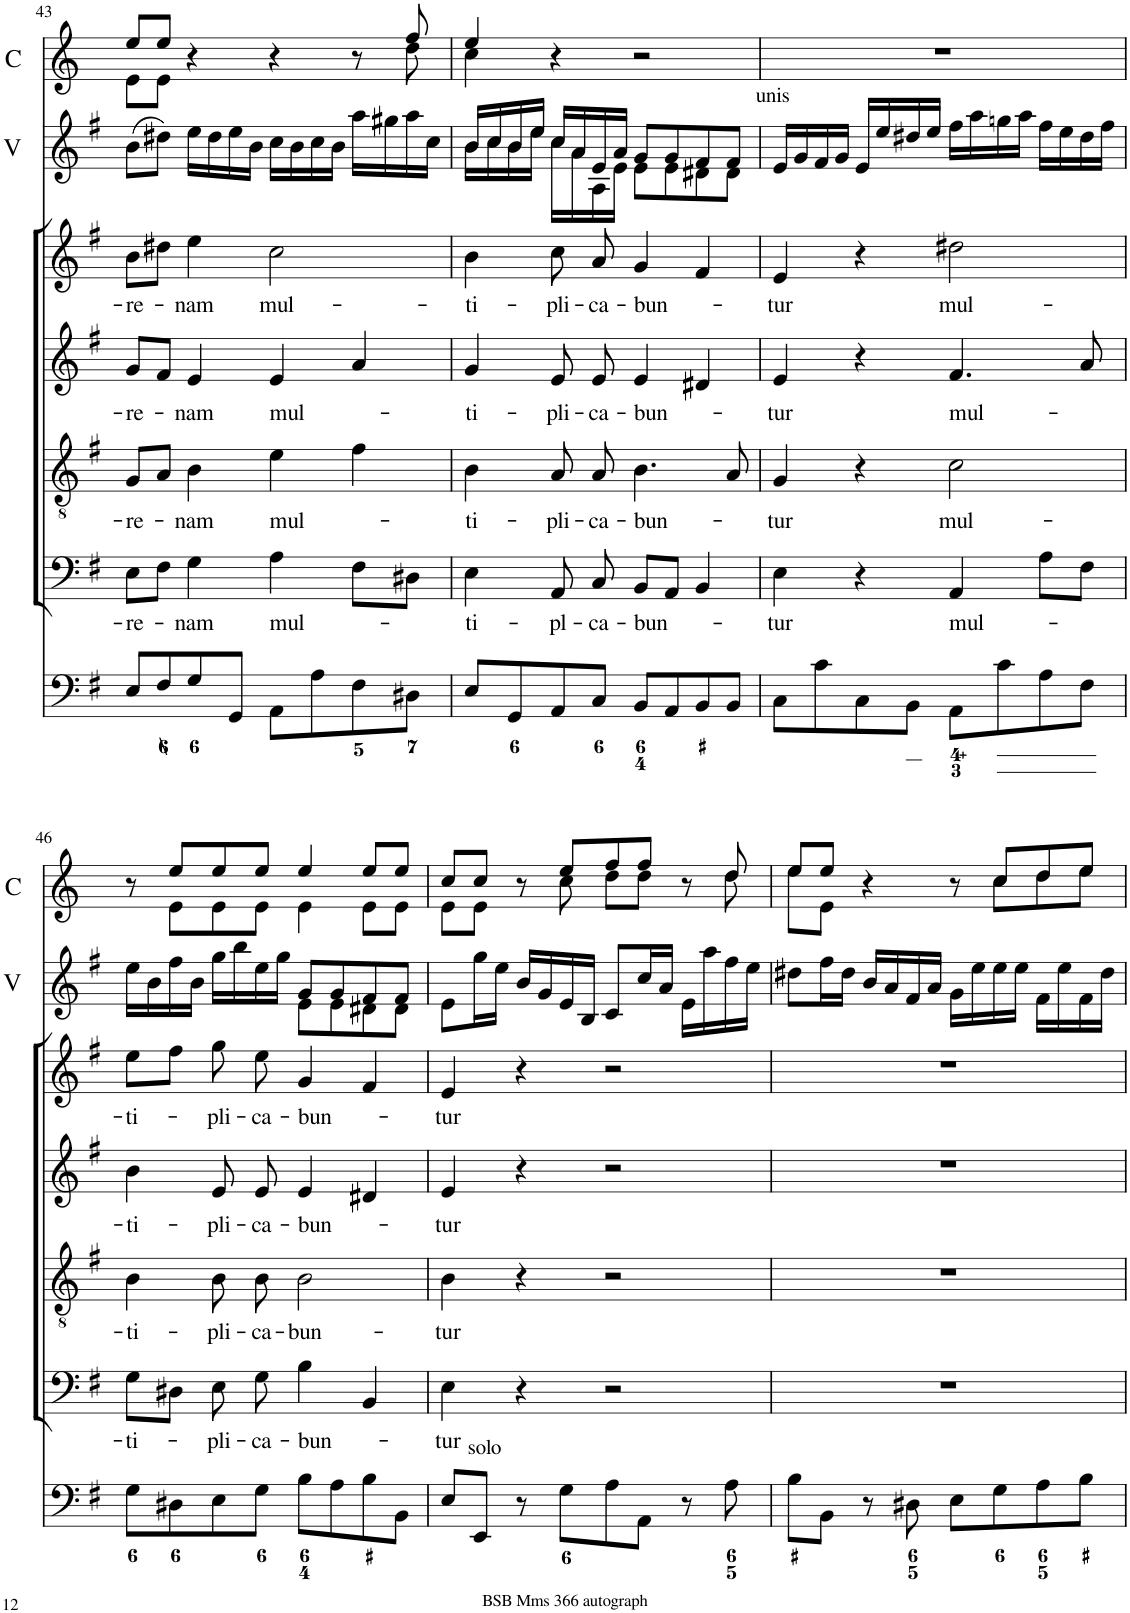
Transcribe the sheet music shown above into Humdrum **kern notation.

**kern	**kern	**text	**kern	**text	**kern	**text	**kern	**text	**kern	**kern	**kern	**kern
*part9	*part8	*part8	*part7	*part7	*part6	*part6	*part5	*part5	*part4	*part3	*part2	*part1
*staff9	*staff8	*staff8	*staff7	*staff7	*staff6	*staff6	*staff5	*staff5	*staff4	*staff3	*staff2	*staff1
*I"Organ	*I"Voice	*	*I"Tenor	*	*I"Alto	*	*I"Voice	*	*I"Violin	*I"Violin	*I"2 Violini	*I"Corni in G
*	*	*	*	*	*	*	*	*	*I'Vln.	*I'Vln.	*I'V	*I'C
!!LO:PB:g=z
*clefF4	*clefF4	*	*clefGv2	*	*clefG2	*	*clefG2	*	*clefG2	*clefG2	*clefG2	*clefG2
*	*	*	*	*	*	*	*	*	*	*	*	*Trd3c5
*k[f#]	*k[f#]	*	*k[f#]	*	*k[f#]	*	*k[f#]	*	*k[f#]	*k[f#]	*k[f#]	*k[]
*M4/4	*M4/4	*	*M4/4	*	*M4/4	*	*M4/4	*	*M4/4	*M4/4	*M4/4	*M4/4
*met(c)	*met(c)	*	*met(c)	*	*met(c)	*	*met(c)	*	*met(c)	*met(c)	*met(c)	*met(c)
=43	=43	=43	=43	=43	=43	=43	=43	=43	=43	=43	=43	=43
!	!	!LO:LY:b	!	!LO:LY:b	!	!LO:LY:b	!	!LO:LY:b	!	!	!	!
*	*	*	*	*	*	*	*	*	*	*	*	*^
8E/L	8E\L	-re-	8G/L	-re-	8g/L	-re-	8b\L	-re-	(8b	(8b	(8b\L	8ee/L	8e\L
8F#/	8F#\J	.	8A/J	.	8f#/J	.	8dd#X\J	.	8dd#X)	8dd#X)	8dd#X\J)	8ee/J	8e\J
!	!	!LO:LY:b	!	!LO:LY:b	!	!LO:LY:b	!	!LO:LY:b	!	!	!	!	!
8G/	4G\	-nam	4B\	-nam	4e/	-nam	4ee\	-nam	16ee	16ee	16ee\LL	4r	8ryy
.	.	.	.	.	.	.	.	.	16dd#	16dd#	16dd#\	.	.
*	*	*	*	*	*	*	*	*	*	*	*	*v	*v
8GG/J	.	.	.	.	.	.	.	.	16ee	16ee	16ee\	.
.	.	.	.	.	.	.	.	.	16b	16b	16b\JJ	.
!	!	!LO:LY:b	!	!LO:LY:b	!	!LO:LY:b	!	!LO:LY:b	!	!	!	!
8AA\L	4A\	mul-	4e\	mul-	4e/	mul-	2cc\	mul-	16cc	16cc	16cc\LL	4r
.	.	.	.	.	.	.	.	.	16b	16b	16b\	.
8A\	.	.	.	.	.	.	.	.	16cc	16cc	16cc\	.
.	.	.	.	.	.	.	.	.	16b	16b	16b\JJ	.
8F#\	8F#\L	.	4f#\	.	4a/	.	.	.	16aa	16aa	16aa\LL	8r
.	.	.	.	.	.	.	.	.	16gg#X	16gg#X	16gg#X\	.
*	*	*	*	*	*	*	*	*	*	*	*	*^
8D#X\J	8D#X\J	.	.	.	.	.	.	.	16aa	16aa	16aa\	8ff/	8dd\
.	.	.	.	.	.	.	.	.	16cc	16cc	16cc\JJ	.	.
=44	=44	=44	=44	=44	=44	=44	=44	=44	=44	=44	=44	=44	=44
!	!	!LO:LY:b	!	!LO:LY:b	!	!LO:LY:b	!	!LO:LY:b	!	!	!	!	!
*	*	*	*	*	*	*	*	*	*	*	*^	*	*
8E/L	4E\	-ti-	4B\	-ti-	4g/	-ti-	4b\	-ti-	16b	16b	16b/LL	16b\LL	4ee/	4cc\
.	.	.	.	.	.	.	.	.	16cc	16cc	16cc/	16cc\	.	.
8GG/	.	.	.	.	.	.	.	.	16b	16b	16b/	16b\	.	.
.	.	.	.	.	.	.	.	.	16ee	16ee	16ee/JJ	16ee\JJ	.	.
!	!	!LO:LY:b	!	!LO:LY:b	!	!LO:LY:b	!	!LO:LY:b	!	!	!	!	!	!
8AA/	8AA/	-pl-	8A/	-pli-	8e/	-pli-	8cc\	-pli-	16cc	16cc	16cc/LL	16cc\LL	4r	2.ryy
.	.	.	.	.	.	.	.	.	16a	16a	16a/	16a\	.	.
!	!	!LO:LY:b	!	!LO:LY:b	!	!LO:LY:b	!	!LO:LY:b	!	!	!	!	!	!
8C/J	8C/	-ca-	8A/	-ca-	8e/	-ca-	8a/	-ca-	16A	16e	16e/	16A\	.	.
.	.	.	.	.	.	.	.	.	16e	16a	16a/JJ	16e\JJ	.	.
!	!	!LO:LY:b	!	!LO:LY:b	!	!LO:LY:b	!	!LO:LY:b	!	!	!	!	!	!
8BB/L	8BB/L	-bun-	4.B\	-bun-	4e/	-bun-	4g/	-bun-	8e	8g	8g/L	8e\L	2r	.
8AA/	8AA/J	.	.	.	.	.	.	.	8e	8g	8g/	8e\	.	.
8BB/	4BB/	.	.	.	4d#X/	.	4f#/	.	8d#X	8f#	8f#/	8d#X\	.	.
8BB/J	.	.	8A/	.	.	.	.	.	8d#	8f#	8f#/J	8d#\J	.	.
*	*	*	*	*	*	*	*	*	*	*	*	*	*v	*v
=45	=45	=45	=45	=45	=45	=45	=45	=45	=45	=45	=45	=45	=45
!	!	!	!	!	!	!	!	!	!	!	!LO:TX:a:t=unis	!	!
!	!	!	!	!	!	!	!	!	!	!LO:TX:a:t=unis	!	!	!
!	!	!	!	!	!	!	!	!	!LO:TX:a:t=unis	!	!	!	!
!	!	!LO:LY:b	!	!LO:LY:b	!	!LO:LY:b	!	!LO:LY:b	!	!	!	!	!
*	*	*	*	*	*	*	*	*	*	*	*v	*v	*
8C\L	4E\	-tur	4G/	-tur	4e/	-tur	4e/	-tur	16e	16e	16e/LL	1r
.	.	.	.	.	.	.	.	.	16g	16g	16g/	.
8c\	.	.	.	.	.	.	.	.	16f#	16f#	16f#/	.
.	.	.	.	.	.	.	.	.	16g	16g	16g/JJ	.
8C\	4r	.	4r	.	4r	.	4r	.	16e	16e	16e/LL	.
.	.	.	.	.	.	.	.	.	16ee	16ee	16ee/	.
8BB\J	.	.	.	.	.	.	.	.	16dd#X	16dd#X	16dd#X/	.
.	.	.	.	.	.	.	.	.	16ee	16ee	16ee/JJ	.
!	!	!LO:LY:b	!	!LO:LY:b	!	!LO:LY:b	!	!LO:LY:b	!	!	!	!
8AA\L	4AA/	mul-	2c\	mul-	4.f#/	mul-	2dd#X\	mul-	16ff#	16ff#	16ff#\LL	.
.	.	.	.	.	.	.	.	.	16aa	16aa	16aa\	.
8c\	.	.	.	.	.	.	.	.	16ggn	16ggn	16ggn\	.
.	.	.	.	.	.	.	.	.	16aa	16aa	16aa\JJ	.
8A\	8A\L	.	.	.	.	.	.	.	16ff#	16ff#	16ff#\LL	.
.	.	.	.	.	.	.	.	.	16ee	16ee	16ee\	.
8F#\J	8F#\J	.	.	.	8a/	.	.	.	16dd#	16dd#	16dd#\	.
.	.	.	.	.	.	.	.	.	16ff#	16ff#	16ff#\JJ	.
!!LO:LB:g=z
=46	=46	=46	=46	=46	=46	=46	=46	=46	=46	=46	=46	=46
!	!	!LO:LY:b	!	!LO:LY:b	!	!LO:LY:b	!	!LO:LY:b	!	!	!	!
*	*	*	*	*	*	*	*	*	*	*	*^	*^
8G\L	8G\L	-ti-	4B\	-ti-	4b\	-ti-	8ee\L	-ti-	16eeLL	16eeLL	16ee\LL	2ryy	8r	8ryy
.	.	.	.	.	.	.	.	.	16b	16b	16b\	.	.	.
8D#X\	8D#X\J	.	.	.	.	.	8ff#\J	.	16ff#	16ff#	16ff#\	.	8ee/L	8e\L
.	.	.	.	.	.	.	.	.	16bJJ	16bJJ	16b\JJ	.	.	.
!	!	!LO:LY:b	!	!LO:LY:b	!	!LO:LY:b	!	!LO:LY:b	!	!	!	!	!	!
8E\	8E\	-pli-	8B\	-pli-	8e/	-pli-	8gg\	-pli-	16ggLL	16ggLL	16gg\LL	.	8ee/	8e\
.	.	.	.	.	.	.	.	.	16bb	16bb	16bb\	.	.	.
!	!	!LO:LY:b	!	!LO:LY:b	!	!LO:LY:b	!	!LO:LY:b	!	!	!	!	!	!
8G\J	8G\	-ca-	8B\	-ca-	8e/	-ca-	8ee\	-ca-	16ee	16ee	16ee\	.	8ee/J	8e\J
.	.	.	.	.	.	.	.	.	16ggJJ	16ggJJ	16gg\JJ	.	.	.
!	!	!LO:LY:b	!	!LO:LY:b	!	!LO:LY:b	!	!LO:LY:b	!	!	!	!	!	!
8B\L	4B\	-bun-	2B\	-bun-	4e/	-bun-	4g/	-bun-	8e	8g	8g/L	8e\L	4ee/	4e\
8A\	.	.	.	.	.	.	.	.	8e	8g	8g/	8e\	.	.
8B\	4BB/	.	.	.	4d#X/	.	4f#/	.	8d#X	8f#	8f#/	8d#X\	8ee/L	8e\L
8BB\J	.	.	.	.	.	.	.	.	8d#	8f#	8f#/J	8d#\J	8ee/J	8e\J
=47	=47	=47	=47	=47	=47	=47	=47	=47	=47	=47	=47	=47	=47	=47
!	!	!LO:LY:b	!	!LO:LY:b	!	!LO:LY:b	!	!LO:LY:b	!	!	!	!	!	!
*	*	*	*	*	*	*	*	*	*	*	*v	*v	*	*
8E/L	4E\	-tur	4B\	-tur	4e/	-tur	4e/	-tur	8e	8e	8e\L	8cc/L	8e\L
!LO:TX:a:t=solo	!	!	!	!	!	!	!	!	!	!	!	!	!
8EE/J	.	.	.	.	.	.	.	.	16gg	16gg	16gg\L	8cc/J	8e\J
.	.	.	.	.	.	.	.	.	16ee	16ee	16ee\JJ	.	.
8r	4r	.	4r	.	4r	.	4r	.	16b	16b	16b/LL	8r	8ryy
.	.	.	.	.	.	.	.	.	16g	16g	16g/	.	.
8G\L	.	.	.	.	.	.	.	.	16e	16e	16e/	8ee/L	8cc\
.	.	.	.	.	.	.	.	.	16B	16B	16B/JJ	.	.
8A\	2r	.	2r	.	2r	.	2r	.	8c	8c	8c/L	8ff/	8dd\L
8AA\J	.	.	.	.	.	.	.	.	16cc	16cc	16cc/L	8ff/J	8dd\J
.	.	.	.	.	.	.	.	.	16a	16a	16a/JJ	.	.
8r	.	.	.	.	.	.	.	.	16e	16e	16e\LL	8r	8ryy
.	.	.	.	.	.	.	.	.	16aa	16aa	16aa\	.	.
8A\	.	.	.	.	.	.	.	.	16ff#	16ff#	16ff#\	8dd/	8dd\
.	.	.	.	.	.	.	.	.	16ee	16ee	16ee\JJ	.	.
=48	=48	=48	=48	=48	=48	=48	=48	=48	=48	=48	=48	=48	=48
8B\L	1r	.	1r	.	1r	.	1r	.	8dd#X	8dd#X	8dd#X\L	8ee/L	8ee\L
8BB\J	.	.	.	.	.	.	.	.	16ff#	16ff#	16ff#\L	8ee/J	8e\J
.	.	.	.	.	.	.	.	.	16dd#	16dd#	16dd#\JJ	.	.
8r	.	.	.	.	.	.	.	.	16b	16b	16b/LL	4r	4.ryy
.	.	.	.	.	.	.	.	.	16a	16a	16a/	.	.
8D#X\	.	.	.	.	.	.	.	.	16f#	16f#	16f#/	.	.
.	.	.	.	.	.	.	.	.	16a	16a	16a/JJ	.	.
8E\L	.	.	.	.	.	.	.	.	16g	16g	16g\LL	8r	.
.	.	.	.	.	.	.	.	.	16ee	16ee	16ee\	.	.
8G\	.	.	.	.	.	.	.	.	16ee	16ee	16ee\	8cc/L	8cc\L
.	.	.	.	.	.	.	.	.	16ee	16ee	16ee\JJ	.	.
8A\	.	.	.	.	.	.	.	.	16f#	16f#	16f#\LL	8dd/	8dd\
.	.	.	.	.	.	.	.	.	16ee	16ee	16ee\	.	.
8B\J	.	.	.	.	.	.	.	.	16f#	16f#	16f#\	8ee/J	8ee\J
.	.	.	.	.	.	.	.	.	16dd#	16dd#	16dd#\JJ	.	.
*	*	*	*	*	*	*	*	*	*	*	*	*v	*v
=	=	=	=	=	=	=	=	=	=	=	=	=
*-	*-	*-	*-	*-	*-	*-	*-	*-	*-	*-	*-	*-
